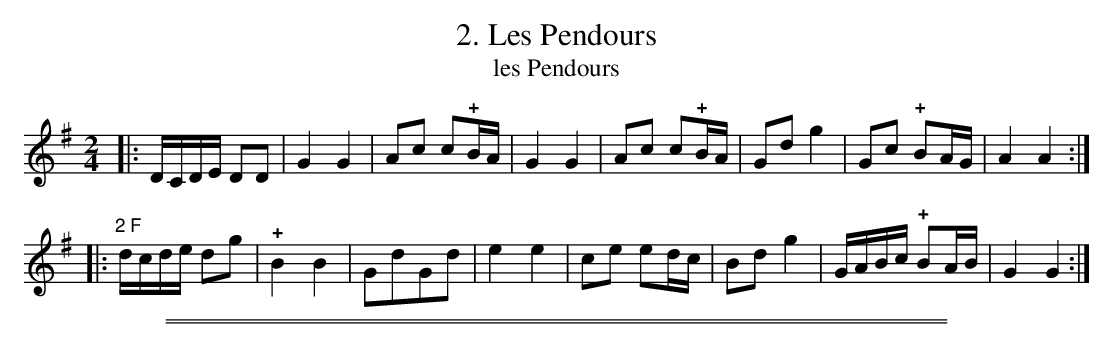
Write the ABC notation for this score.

X:1
T: 2. Les Pendours
T: les Pendours
M: 2/4
L: 1/16
K: G
|:\
DCDE D2D2 | G4 G4 | A2c2 c2!+!BA | G4 G4 |\
A2c2 c2!+!BA | G2d2 g4 | G2c2 !+!B2AG | A4 A4 :|
|:\
"2 F"dcde d2g2 | !+!B4 B4 | G2d2G2d2 | e4 e4 |\
c2e2 e2dc | B2d2 g4 | GABc !+!B2AB | G4 G4 :|
